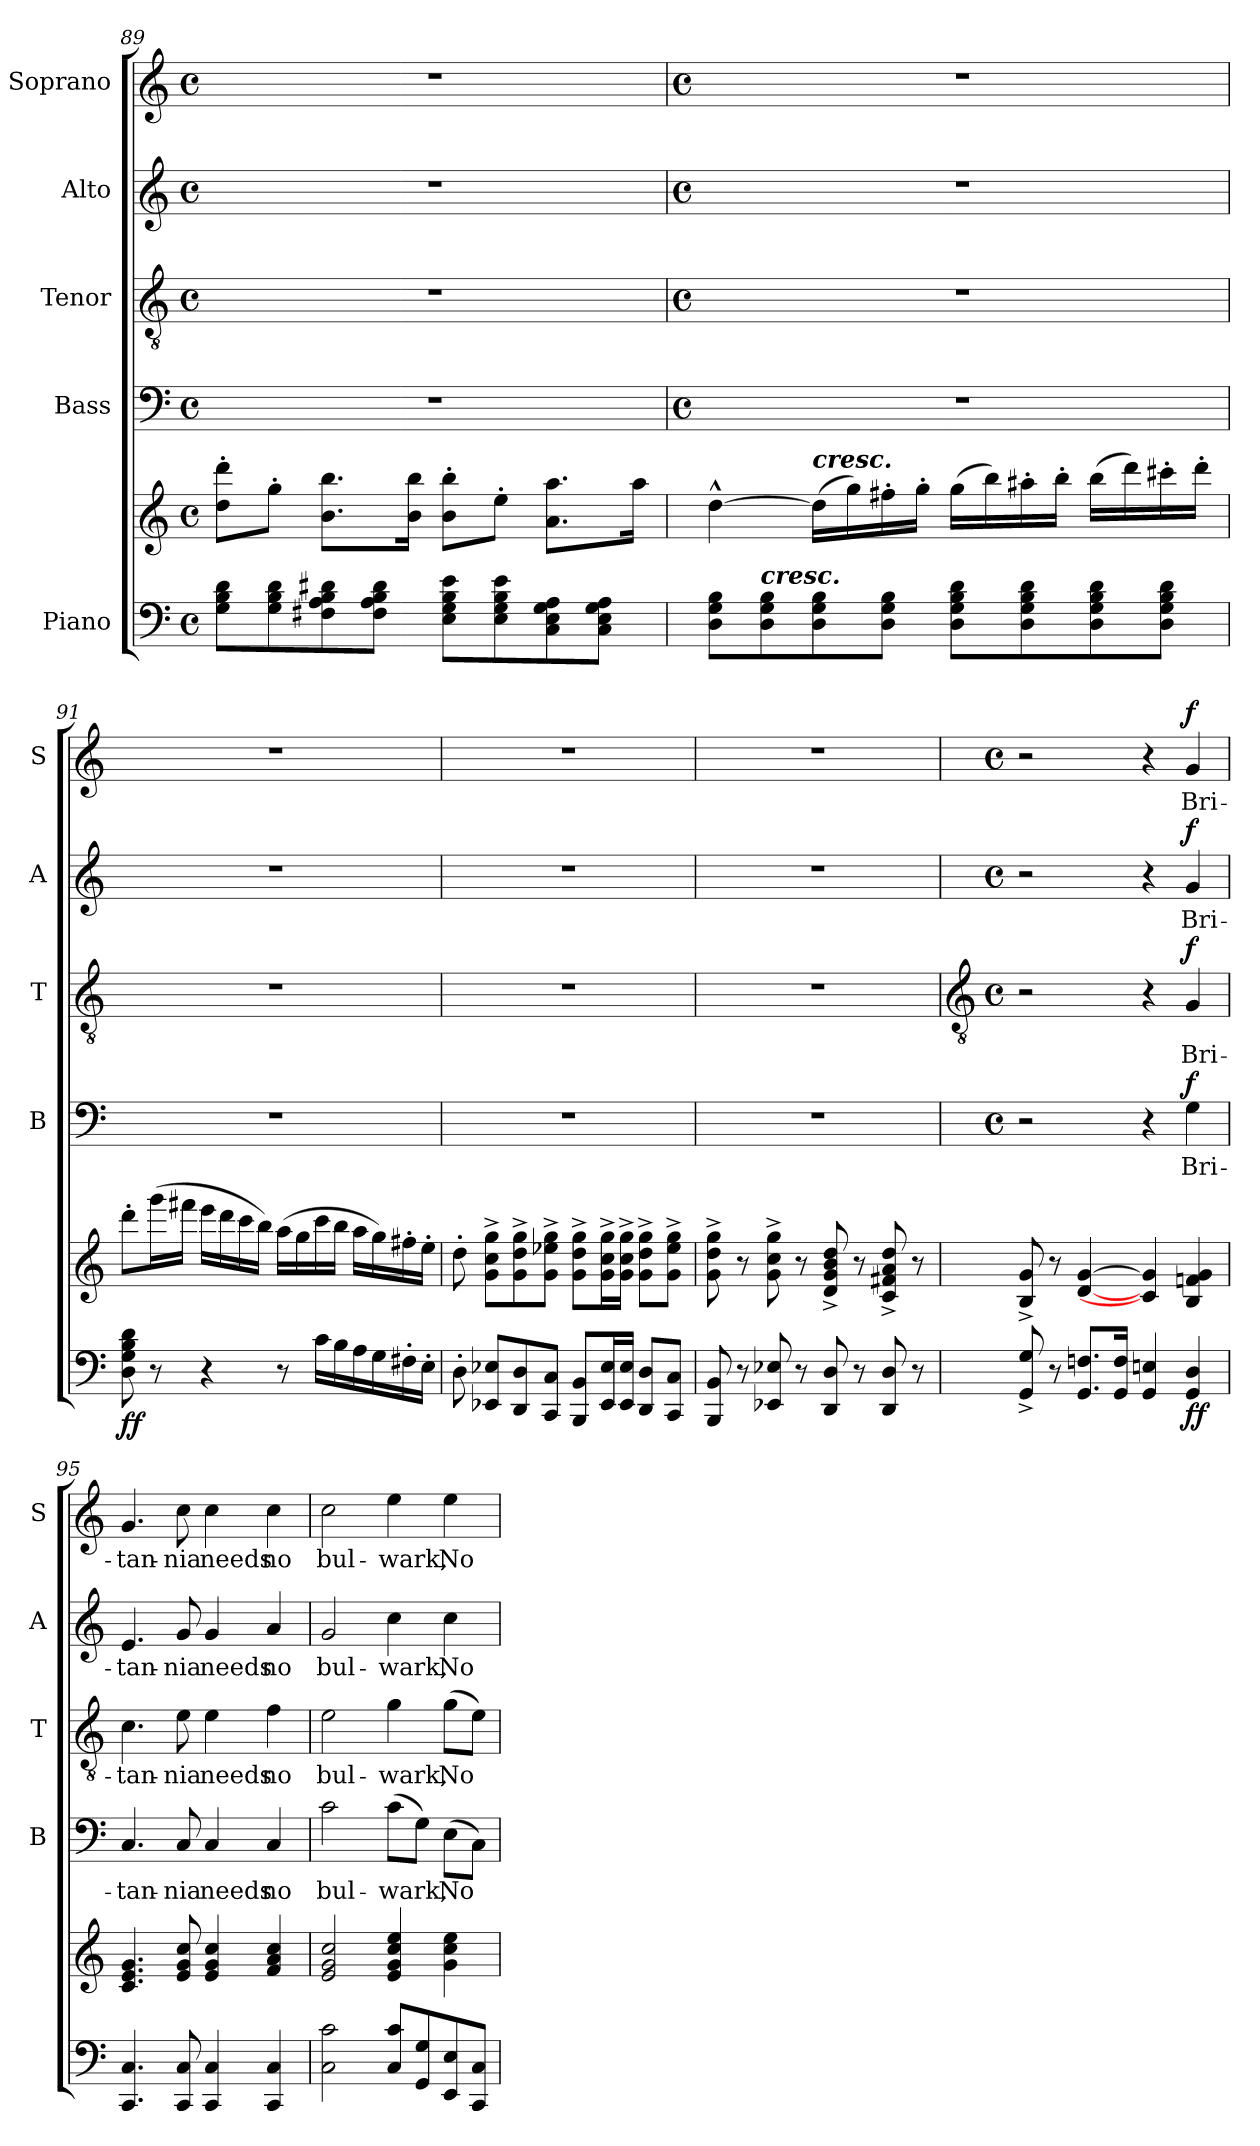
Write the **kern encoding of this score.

**kern	**kern	**dynam	**kern	**text	**dynam	**kern	**text	**dynam	**kern	**text	**dynam	**kern	**text	**dynam
*part5	*part5	*part5	*part4	*part4	*part4	*part3	*part3	*part3	*part2	*part2	*part2	*part1	*part1	*part1
*staff6	*staff5	*staff5/6	*staff4	*staff4	*staff4	*staff3	*staff3	*staff3	*staff2	*staff2	*staff2	*staff1	*staff1	*staff1
*I"Piano	*	*	*I"Bass	*	*	*I"Tenor	*	*	*I"Alto	*	*	*I"Soprano	*	*
*	*	*	*I'B	*	*	*I'T	*	*	*I'A	*	*	*I'S	*	*
*clefF4	*clefG2	*	*clefF4	*	*	*clefGv2	*	*	*clefG2	*	*	*clefG2	*	*
*k[]	*k[]	*	*k[]	*	*	*k[]	*	*	*k[]	*	*	*k[]	*	*
*C:	*C:	*	*C:	*	*	*C:	*	*	*C:	*	*	*C:	*	*
*M4/4	*M4/4	*	*M4/4	*	*	*M4/4	*	*	*M4/4	*	*	*M4/4	*	*
*met(c)	*met(c)	*	*met(c)	*	*	*met(c)	*	*	*met(c)	*	*	*met(c)	*	*
=89	=89	=89	=89	=89	=89	=89	=89	=89	=89	=89	=89	=89	=89	=89
8G 8B 8dL	8dd' 8ddd'L	.	1r	.	.	1r	.	.	1r	.	.	1r	.	.
8G 8B 8d	8gg'J	.	.	.	.	.	.	.	.	.	.	.	.	.
8F#X 8A 8B 8d#X	8.b 8.bbL	.	.	.	.	.	.	.	.	.	.	.	.	.
8F# 8A 8B 8d#J	.	.	.	.	.	.	.	.	.	.	.	.	.	.
.	16b 16bbJ	.	.	.	.	.	.	.	.	.	.	.	.	.
8E 8G 8B 8eL	8b' 8bb'L	.	.	.	.	.	.	.	.	.	.	.	.	.
8E 8G 8B 8e	8ee'J	.	.	.	.	.	.	.	.	.	.	.	.	.
8C 8E 8G 8A	8.a 8.aaL	.	.	.	.	.	.	.	.	.	.	.	.	.
8C 8E 8G 8AJ	.	.	.	.	.	.	.	.	.	.	.	.	.	.
.	16aaJ	.	.	.	.	.	.	.	.	.	.	.	.	.
!!LO:LB:g=z
=90	=90	=90	=90	=90	=90	=90	=90	=90	=90	=90	=90	=90	=90	=90
*	*	*	*M4/4	*	*	*M4/4	*	*	*M4/4	*	*	*M4/4	*	*
*	*	*	*met(c)	*	*	*met(c)	*	*	*met(c)	*	*	*met(c)	*	*
8D 8G 8BL	[4dd^^	.	1r	.	.	1r	.	.	1r	.	.	1r	.	.
!LO:TX:a:Bi:t=cresc.	!	!	!	!	!	!	!	!	!	!	!	!	!	!
8D 8G 8B	.	.	.	.	.	.	.	.	.	.	.	.	.	.
!	!LO:TX:a:Bi:t=cresc.	!	!	!	!	!	!	!	!	!	!	!	!	!
8D 8G 8B	(16ddLL]	.	.	.	.	.	.	.	.	.	.	.	.	.
.	16gg)	.	.	.	.	.	.	.	.	.	.	.	.	.
8D 8G 8BJ	16ff#X'	.	.	.	.	.	.	.	.	.	.	.	.	.
.	16gg'JJ	.	.	.	.	.	.	.	.	.	.	.	.	.
8D 8G 8B 8dL	(>16ggLL	.	.	.	.	.	.	.	.	.	.	.	.	.
.	16bb)	.	.	.	.	.	.	.	.	.	.	.	.	.
8D 8G 8B 8d	16aa#X'	.	.	.	.	.	.	.	.	.	.	.	.	.
.	16bb'JJ	.	.	.	.	.	.	.	.	.	.	.	.	.
8D 8G 8B 8d	(>16bbLL	.	.	.	.	.	.	.	.	.	.	.	.	.
.	16ddd)	.	.	.	.	.	.	.	.	.	.	.	.	.
8D 8G 8B 8dJ	16ccc#X'	.	.	.	.	.	.	.	.	.	.	.	.	.
.	16ddd'JJ	.	.	.	.	.	.	.	.	.	.	.	.	.
=91	=91	=91	=91	=91	=91	=91	=91	=91	=91	=91	=91	=91	=91	=91
!	!	!LO:DY:b=2	!	!	!	!	!	!	!	!	!	!	!	!
!	!	!LO:DY:n=1:b	!	!	!	!	!	!	!	!	!	!	!	!
8D 8G 8B 8d	8ddd'L	f f	1r	.	.	1r	.	.	1r	.	.	1r	.	.
8r	(>16gggL	.	.	.	.	.	.	.	.	.	.	.	.	.
.	16fff#XJJ	.	.	.	.	.	.	.	.	.	.	.	.	.
4r	16eeeLL	.	.	.	.	.	.	.	.	.	.	.	.	.
.	16ddd	.	.	.	.	.	.	.	.	.	.	.	.	.
.	16ccc	.	.	.	.	.	.	.	.	.	.	.	.	.
.	16bbJJ)	.	.	.	.	.	.	.	.	.	.	.	.	.
8r	(>16aaLL	.	.	.	.	.	.	.	.	.	.	.	.	.
.	16gg	.	.	.	.	.	.	.	.	.	.	.	.	.
16cLL	16ccc	.	.	.	.	.	.	.	.	.	.	.	.	.
16B	16bbJJ	.	.	.	.	.	.	.	.	.	.	.	.	.
16A	16aaLL	.	.	.	.	.	.	.	.	.	.	.	.	.
16G	16gg)	.	.	.	.	.	.	.	.	.	.	.	.	.
16F#X'	16ff#X'	.	.	.	.	.	.	.	.	.	.	.	.	.
16E'JJ	16ee'JJ	.	.	.	.	.	.	.	.	.	.	.	.	.
=92	=92	=92	=92	=92	=92	=92	=92	=92	=92	=92	=92	=92	=92	=92
8D'	8dd'	.	1r	.	.	1r	.	.	1r	.	.	1r	.	.
8EE-X 8E-XL	8g^ 8cc^ 8gg^L	.	.	.	.	.	.	.	.	.	.	.	.	.
8DD 8D	8g^ 8dd^ 8gg^	.	.	.	.	.	.	.	.	.	.	.	.	.
8CC 8CJ	8g^ 8ee-X^ 8gg^J	.	.	.	.	.	.	.	.	.	.	.	.	.
8BBB 8BBL	8g^ 8dd^ 8gg^L	.	.	.	.	.	.	.	.	.	.	.	.	.
16EE- 16E-L	16g^ 16cc^ 16gg^L	.	.	.	.	.	.	.	.	.	.	.	.	.
16EE- 16E-JJ	16g^ 16cc^ 16gg^JJ	.	.	.	.	.	.	.	.	.	.	.	.	.
8DD 8DL	8g^ 8dd^ 8gg^L	.	.	.	.	.	.	.	.	.	.	.	.	.
8CC 8CJ	8g^ 8ee-^ 8gg^J	.	.	.	.	.	.	.	.	.	.	.	.	.
=93	=93	=93	=93	=93	=93	=93	=93	=93	=93	=93	=93	=93	=93	=93
8BBB 8BB	8g^ 8dd^ 8gg^	.	1r	.	.	1r	.	.	1r	.	.	1r	.	.
8r	8r	.	.	.	.	.	.	.	.	.	.	.	.	.
8EE-X 8E-X	8g^ 8cc^ 8gg^	.	.	.	.	.	.	.	.	.	.	.	.	.
8r	8r	.	.	.	.	.	.	.	.	.	.	.	.	.
8DD 8D	8d^ 8g^ 8b^ 8dd^	.	.	.	.	.	.	.	.	.	.	.	.	.
8r	8r	.	.	.	.	.	.	.	.	.	.	.	.	.
8DD 8D	8c^ 8f#X^ 8a^ 8dd^	.	.	.	.	.	.	.	.	.	.	.	.	.
8r	8r	.	.	.	.	.	.	.	.	.	.	.	.	.
!!LO:LB:g=z
=94	=94	=94	=94	=94	=94	=94	=94	=94	=94	=94	=94	=94	=94	=94
*	*	*	*	*	*	*clefGv2	*	*	*	*	*	*	*	*
*	*	*	*k[]	*	*	*k[]	*	*	*k[]	*	*	*k[]	*	*
*	*	*	*C:	*	*	*C:	*	*	*C:	*	*	*C:	*	*
*	*	*	*M4/4	*	*	*M4/4	*	*	*M4/4	*	*	*M4/4	*	*
*	*	*	*met(c)	*	*	*met(c)	*	*	*met(c)	*	*	*met(c)	*	*
8GG^ 8G^	8B^ 8g^	.	2r	.	.	2r	.	.	2r	.	.	2r	.	.
8r	8r	.	.	.	.	.	.	.	.	.	.	.	.	.
8.GG 8.FnL	[4d [4g	.	.	.	.	.	.	.	.	.	.	.	.	.
16GG 16FJ	.	.	.	.	.	.	.	.	.	.	.	.	.	.
4GG 4En	4c] 4g]	.	4r	.	.	4r	.	.	4r	.	.	4r	.	.
!	!	!LO:DY:b=2	!	!LO:LY:b	!	!	!LO:LY:b	!	!	!LO:LY:b	!	!	!LO:LY:b	!
!	!	!LO:DY:n=1:b	!	!	!LO:DY:b	!	!	!LO:DY:b	!	!	!LO:DY:b	!	!	!LO:DY:b
4GG 4D	4B 4fn 4g	f f	4G	Bri-	f	4G	Bri-	f	4g	Bri-	f	4g	Bri-	f
=95	=95	=95	=95	=95	=95	=95	=95	=95	=95	=95	=95	=95	=95	=95
!	!	!	!	!LO:LY:b	!	!	!LO:LY:b	!	!	!LO:LY:b	!	!	!LO:LY:b	!
4.CC 4.C	4.c 4.e 4.g	.	4.C	-tan-	.	4.c	-tan-	.	4.e	-tan-	.	4.g	-tan-	.
!	!	!	!	!LO:LY:b	!	!	!LO:LY:b	!	!	!LO:LY:b	!	!	!LO:LY:b	!
8CC 8C	8e 8g 8cc	.	8C	-nia	.	8e	-nia	.	8g	-nia	.	8cc	-nia	.
!	!	!	!	!LO:LY:b	!	!	!LO:LY:b	!	!	!LO:LY:b	!	!	!LO:LY:b	!
4CC 4C	4e 4g 4cc	.	4C	needs	.	4e	needs	.	4g	needs	.	4cc	needs	.
!	!	!	!	!LO:LY:b	!	!	!LO:LY:b	!	!	!LO:LY:b	!	!	!LO:LY:b	!
4CC 4C	4f 4a 4cc	.	4C	no	.	4f	no	.	4a	no	.	4cc	no	.
=96	=96	=96	=96	=96	=96	=96	=96	=96	=96	=96	=96	=96	=96	=96
!	!	!	!	!LO:LY:b	!	!	!LO:LY:b	!	!	!LO:LY:b	!	!	!LO:LY:b	!
2C 2c	2e 2g 2cc	.	2c	bul-	.	2e	bul-	.	2g	bul-	.	2cc	bul-	.
!	!	!	!	!LO:LY:b	!	!	!LO:LY:b	!	!	!LO:LY:b	!	!	!LO:LY:b	!
8C 8cL	4e 4g 4cc 4ee	.	(>8cL	-wark,	.	4g	-wark,	.	4cc	-wark,	.	4ee	-wark,	.
8GG 8G	.	.	8GJ)	.	.	.	.	.	.	.	.	.	.	.
!	!	!	!	!LO:LY:b	!	!	!LO:LY:b	!	!	!LO:LY:b	!	!	!LO:LY:b	!
8EE 8E	4g 4cc 4ee	.	(>8EL	No	.	(>8gL	No	.	4cc	No	.	4ee	No	.
8CC 8CJ	.	.	8CJ)	.	.	8eJ)	.	.	.	.	.	.	.	.
=	=	=	=	=	=	=	=	=	=	=	=	=	=	=
*-	*-	*-	*-	*-	*-	*-	*-	*-	*-	*-	*-	*-	*-	*-
